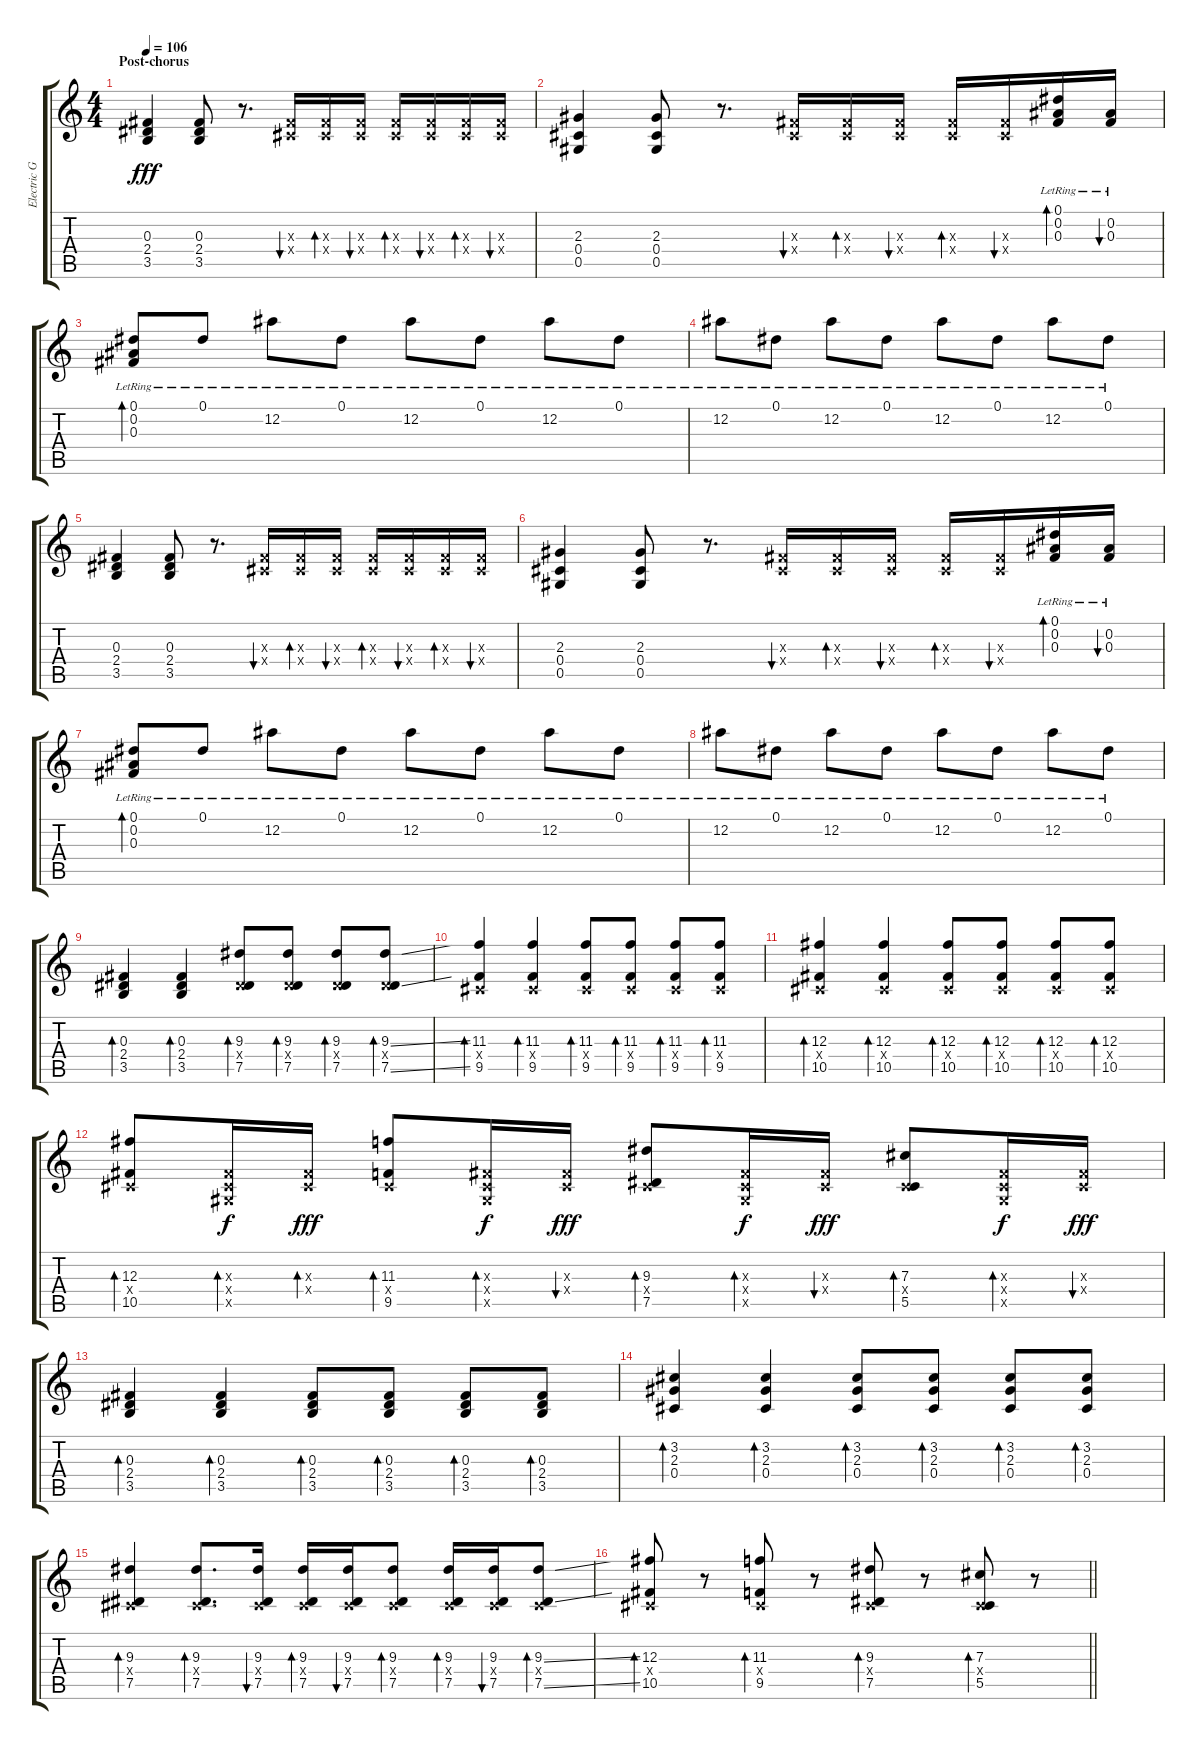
\track ("Electric Guitar L" "Electric G") {instrument electricguitarjazz}
\staff {score tabs}
\tuning (Eb4 Bb3 Gb3 Db3 Ab2 Eb2) {hide}
\ts (4 4)
\section ("" "Post-chorus")
\tempo 106
\clef g2
\ks c
(0.3 2.4 3.5).4{dy fff} (0.3 2.4 3.5).8 r.8{d} (0.3{x} 0.4{x}).16{bu 30} (0.3{x} 0.4{x}).16{bd 30} (0.3{x} 0.4{x}).16{bu 30} (0.3{x} 0.4{x}).16{bd 30} (0.3{x} 0.4{x}).16{bu 30} (0.3{x} 0.4{x}).16{bd 30} (0.3{x} 0.4{x}).16{bu 30} |
(2.3 0.4 0.5).4 (2.3 0.4 0.5).8 r.8{d} (0.3{x} 0.4{x}).16{bu 30} (0.3{x} 0.4{x}).16{bd 30} (0.3{x} 0.4{x}).16{bu 30} (0.3{x} 0.4{x}).16{bd 30} (0.3{x} 0.4{x}).16{bu 30} (0.1{lr} 0.2{lr} 0.3{lr}).16{bd 30} (0.2{lr} 0.3{lr}).16{bu 30} |
(0.1 0.2 0.3{lr}).8{bd 30} 0.1{lr}.8 12.2{lr}.8 0.1{lr}.8 12.2{lr}.8 0.1{lr}.8 12.2{lr}.8 0.1{lr}.8 |
12.2{lr}.8 0.1{lr}.8 12.2{lr}.8 0.1{lr}.8 12.2{lr}.8 0.1{lr}.8 12.2{lr}.8 0.1{lr}.8 |
(0.3 2.4 3.5).4 (0.3 2.4 3.5).8 r.8{d} (0.3{x} 0.4{x}).16{bu 30} (0.3{x} 0.4{x}).16{bd 30} (0.3{x} 0.4{x}).16{bu 30} (0.3{x} 0.4{x}).16{bd 30} (0.3{x} 0.4{x}).16{bu 30} (0.3{x} 0.4{x}).16{bd 30} (0.3{x} 0.4{x}).16{bu 30} |
(2.3 0.4 0.5).4 (2.3 0.4 0.5).8 r.8{d} (0.3{x} 0.4{x}).16{bu 30} (0.3{x} 0.4{x}).16{bd 30} (0.3{x} 0.4{x}).16{bu 30} (0.3{x} 0.4{x}).16{bd 30} (0.3{x} 0.4{x}).16{bu 30} (0.1{lr} 0.2{lr} 0.3{lr}).16{bd 30} (0.2{lr} 0.3{lr}).16{bu 30} |
(0.1 0.2{lr} 0.3).8{bd 30} 0.1{lr}.8 12.2{lr}.8 0.1{lr}.8 12.2{lr}.8 0.1{lr}.8 12.2{lr}.8 0.1{lr}.8 |
12.2{lr}.8 0.1{lr}.8 12.2{lr}.8 0.1{lr}.8 12.2{lr}.8 0.1{lr}.8 12.2{lr}.8 0.1{lr}.8 |
(0.3 2.4 3.5).4{bd 30} (0.3 2.4 3.5).4{bd 30} (9.3 2.4{x} 7.5).8{bd 30} (9.3 2.4{x} 7.5).8{bd 30} (9.3 2.4{x} 7.5).8{bd 30} (9.3{ss} 2.4{x} 7.5{ss}).8{bd 30} |
(11.3 0.4{x} 9.5).4{bd 30} (11.3 0.4{x} 9.5).4{bd 30} (11.3 0.4{x} 9.5).8{bd 30} (11.3 0.4{x} 9.5).8{bd 30} (11.3 0.4{x} 9.5).8{bd 30} (11.3 0.4{x} 9.5).8{bd 30} |
(12.3 0.4{x} 10.5).4{bd 30} (12.3 0.4{x} 10.5).4{bd 30} (12.3 0.4{x} 10.5).8{bd 30} (12.3 0.4{x} 10.5).8{bd 30} (12.3 0.4{x} 10.5).8{bd 30} (12.3 0.4{x} 10.5).8{bd 30} |
(12.3 0.4{x} 10.5).8{bd 30} (0.3{x} 0.4{x} 0.5{x}).16{bd 30 dy f} (0.3{x} 0.4{x}).16{bd 30 dy fff} (11.3 0.4{x} 9.5).8{bd 30} (0.3{x} 0.4{x} 0.5{x}).16{bd 30 dy f} (0.3{x} 0.4{x}).16{bu 30 dy fff} (9.3 0.4{x} 7.5).8{bd 30} (0.3{x} 0.4{x} 0.5{x}).16{bd 30 dy f} (0.3{x} 0.4{x}).16{bu 30 dy fff} (7.3 0.4{x} 5.5).8{bd 30} (0.3{x} 0.4{x} 0.5{x}).16{bd 30 dy f} (0.3{x} 0.4{x}).16{bu 30 dy fff} |
(0.3 2.4 3.5).4{bd 30} (0.3 2.4 3.5).4{bd 30} (0.3 2.4 3.5).8{bd 30} (0.3 2.4 3.5).8{bd 30} (0.3 2.4 3.5).8{bd 30} (0.3 2.4 3.5).8{bd 30} |
(3.2 2.3 0.4).4{bd 30} (3.2 2.3 0.4).4{bd 30} (3.2 2.3 0.4).8{bd 30} (3.2 2.3 0.4).8{bd 30} (3.2 2.3 0.4).8{bd 30} (3.2 2.3 0.4).8{bd 30} |
(9.3 0.4{x} 7.5).4{bd 30} (9.3 0.4{x} 7.5).8{d bd 30} (9.3 0.4{x} 7.5).16{bu 30} (9.3 0.4{x} 7.5).16{bd 30} (9.3 0.4{x} 7.5).16{bu 30} (9.3 0.4{x} 7.5).8{bd 30} (9.3 0.4{x} 7.5).16{bd 30} (9.3 0.4{x} 7.5).16{bu 30} (9.3{ss} 0.4{x} 7.5{ss}).8{bd 30} |
\barLineRight lightlight
(12.3 0.4{x} 10.5).8{bd 30} r.8 (11.3 0.4{x} 9.5).8{bd 30} r.8 (9.3 0.4{x} 7.5).8{bd 30} r.8 (7.3 0.4{x} 5.5).8{bd 30} r.8
